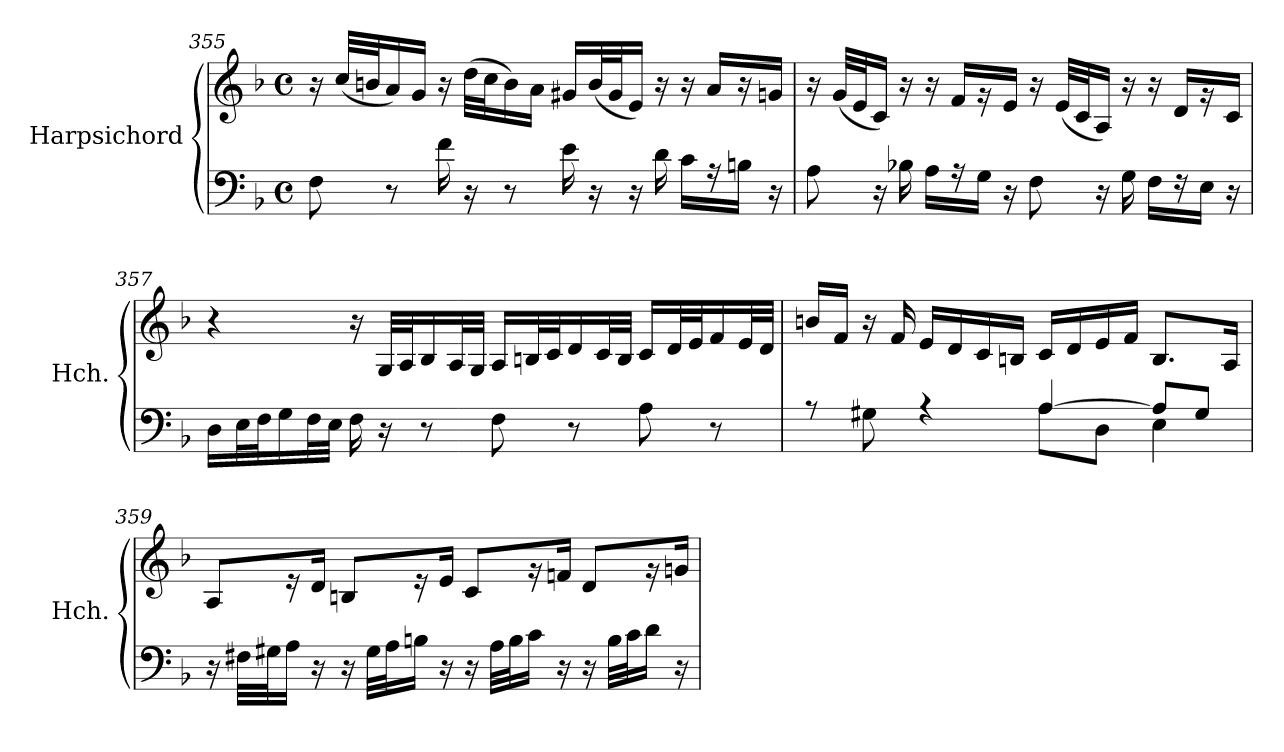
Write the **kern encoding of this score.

**kern	**kern
*part1	*part1
*staff2	*staff1
*I"Harpsichord	*
*I'Hch.	*
*clefF4	*clefG2
*k[b-]	*k[b-]
*M4/4	*M4/4
*met(c)	*met(c)
=355	=355
8F\	16r
.	(<32cc/LLL
.	32bn/J
8r	16a/)
.	16g/JJ
16f\	16r
16r	(>32dd\LLL
.	32cc\J
8r	16b\)
.	16a\JJ
16e\	16g#X/LL
16r	(<32b/L
.	32g#/J
16r	16e/JJ)
16d\	16r
16c\LL	16r
16rA	16a/LL
16Bn\JJ	16r
16r	16gn/JJ
!!LO:LB:g=z
=356	=356
8A\	16r
.	(<32g/LLL
.	32e/J
16r	16c/JJ)
16B-X\	16r
16A\LL	16r
16rA	16f/LL
16G\JJ	16rg
16r	16e/JJ
8F\	16r
.	(<32e/LLL
.	32c/J
16r	16A/JJ)
16G\	16r
16F\LL	16r
16rF	16d/LL
16E\JJ	16rg
16r	16c/JJ
=357	=357
16D\LL	4r
32E\L	.
32F\J	.
16G\	.
32F\L	.
32E\JJJ	.
16F\	16r
16r	32G/LLL
.	32A/J
8r	16B-/
.	32A/L
.	32G/JJJ
8F\	16A/LL
.	32Bn/L
.	32c/J
8r	16d/
.	32c/L
.	32B/JJJ
8A\	16c/LL
.	32d/L
.	32e/J
8r	16f/
.	32e/L
.	32d/JJJ
=358	=358
*^	*
2ryy	8rA	16bn/LL
.	.	16f/JJ
.	8G#X\	16r
.	.	16f/
.	4rA	16e/LL
.	.	16d/
.	.	16c/
.	.	16Bn/JJ
[4A/	8A\L	16c/LL
.	.	16d/
.	8D\J	16e/
.	.	16f/JJ
8A/L]	4E\	8.B/L
8G#/J	.	.
.	.	16A/Jk
*v	*v	*
!!LO:LB:g=z
=359	=359
16r	8A/L
32F#X\LLL	.
32G#X\J	.
16A\JJ	16re
16r	16d/Jk
16r	8Bn/L
32G#\LLL	.
32A\J	.
16Bn\JJ	16re
16r	16e/Jk
16r	8c/L
32A\LLL	.
32B\J	.
16c\JJ	16rg
16r	16fn/Jk
16r	8d/L
32B\LLL	.
32c\J	.
16d\JJ	16rg
16r	16gn/Jk
=	=
*-	*-
